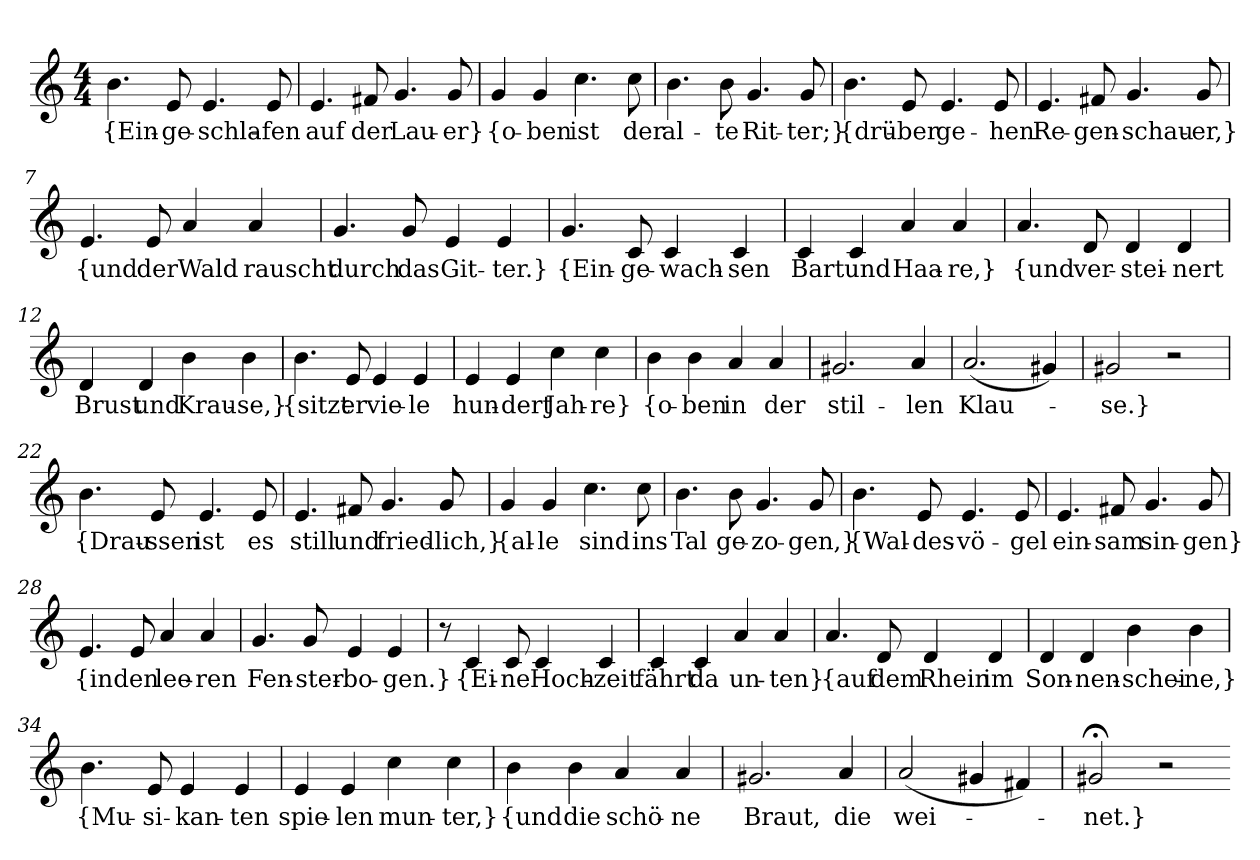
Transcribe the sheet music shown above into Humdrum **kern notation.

**kern	**text
*part1	*part1
*staff1	*staff1
*clefG2	*
*k[]	*
*M4/4	*
=1	=1
4.b	{Ein-
8e	-ge-
4.e	-schla-
8e	-fen
=2	=2
4.e	auf
8f#X	der
4.g	Lau-
8g	-er}
=3	=3
4g	{o-
4g	-ben
4.cc	ist
8cc	der
=4	=4
4.b	al-
8b	-te
4.g	Rit-
8g	-ter;}
=5	=5
4.b	{drü-
8e	-ber
4.e	ge-
8e	-hen
=6	=6
4.e	Re-
8f#X	-gen-
4.g	-schau-
8g	-er,}
=7	=7
4.e	{und
8e	der
4a	Wald
4a	rauscht
=8	=8
4.g	durch
8g	das
4e	Git-
4e	-ter.}
=9	=9
4.g	{Ein-
8c	-ge-
4c	-wach-
4c	-sen
=10	=10
4c	Bart
4c	und
4a	Haa-
4a	-re,}
=11	=11
4.a	{und
8d	ver-
4d	-stei-
4d	-nert
=12	=12
4d	Brust
4d	und
4b	Krau-
4b	-se,}
=13	=13
4.b	{sitzt
8e	er
4e	vie-
4e	-le
=14	=14
4e	hun-
4e	-dert
4cc	Jah-
4cc	-re}
=15	=15
4b	{o-
4b	-ben
4a	in
4a	der
=16	=16
2.g#X	stil-
4a	-len
=17	=17
(2.a	Klau-
4g#X)	.
=18	=18
2g#X	-se.}
2r	.
=22	=22
4.b	{Drau-
8e	-ssen
4.e	ist
8e	es
=23	=23
4.e	still
8f#X	und
4.g	fried-
8g	-lich,}
=24	=24
4g	{al-
4g	-le
4.cc	sind
8cc	ins
=25	=25
4.b	Tal
8b	ge-
4.g	-zo-
8g	-gen,}
=26	=26
4.b	{Wal-
8e	-des-
4.e	-vö-
8e	-gel
=27	=27
4.e	ein-
8f#X	-sam
4.g	sin-
8g	-gen}
=28	=28
4.e	{in
8e	den
4a	lee-
4a	-ren
=29	=29
4.g	Fen-
8g	-ster-
4e	-bo-
4e	-gen.}
=30	=30
8r	.
4c	{Ei-
8c	-ne
4c	Hoch-
4c	-zeit
=31	=31
4c	fährt
4c	da
4a	un-
4a	-ten}
=32	=32
4.a	{auf
8d	dem
4d	Rhein
4d	im
=33	=33
4d	Son-
4d	-nen-
4b	-schei-
4b	-ne,}
=34	=34
4.b	{Mu-
8e	-si-
4e	-kan-
4e	-ten
=35	=35
4e	spie-
4e	-len
4cc	mun-
4cc	-ter,}
=36	=36
4b	{und
4b	die
4a	schö-
4a	-ne
=37	=37
2.g#X	Braut,
4a	die
=38	=38
(2a	wei-
4g#X	.
4f#X)	.
=39	=39
2g#X;<	-net.}
2r	.
=-	=-
*-	*-
